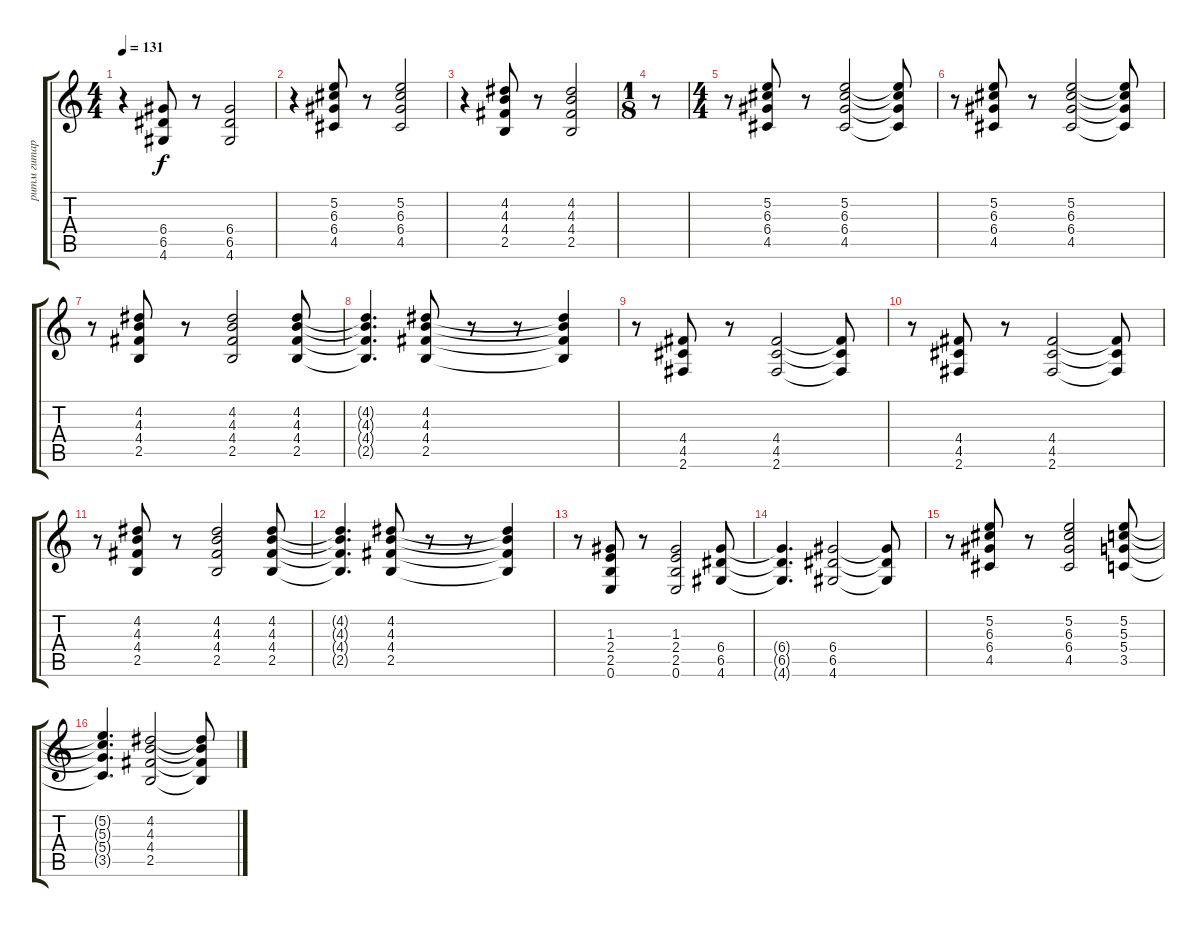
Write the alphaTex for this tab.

\track ("ритм гитара - акустика" "ритм гитар") {instrument acousticguitarsteel}
\staff {score tabs}
\tuning (E4 B3 G3 D3 A2 E2) {hide}
\ts (4 4)
\tempo 131
\clef g2
\ks c
r.4{dy f} (6.4 6.5 4.6).8 r.8 (6.4 6.5 4.6).2 |
r.4 (5.2 6.3 6.4 4.5).8 r.8 (5.2 6.3 6.4 4.5).2 |
r.4 (4.2 4.3 4.4 2.5).8 r.8 (4.2 4.3 4.4 2.5).2 |
\ts (1 8)
r.8 |
\ts (4 4)
r.8 (5.2 6.3 6.4 4.5).8 r.8 (5.2 6.3 6.4 4.5).2 (5.2{t} 6.3{t} 6.4{t} 4.5{t}).8 |
r.8 (5.2 6.3 6.4 4.5).8 r.8 (5.2 6.3 6.4 4.5).2 (5.2{t} 6.3{t} 6.4{t} 4.5{t}).8 |
r.8 (4.2 4.3 4.4 2.5).8 r.8 (4.2 4.3 4.4 2.5).2 (4.2 4.3 4.4 2.5).8 |
(4.2{t} 4.3{t} 4.4{t} 2.5{t}).4{d} (4.2 4.3 4.4 2.5).8 r.8 r.8 (4.2{t} 4.3{t} 4.4{t} 2.5{t}).4 |
r.8 (4.4 4.5 2.6).8 r.8 (4.4 4.5 2.6).2 (4.4{t} 4.5{t} 2.6{t}).8 |
r.8 (4.4 4.5 2.6).8 r.8 (4.4 4.5 2.6).2 (4.4{t} 4.5{t} 2.6{t}).8 |
r.8 (4.2 4.3 4.4 2.5).8 r.8 (4.2 4.3 4.4 2.5).2 (4.2 4.3 4.4 2.5).8 |
(4.2{t} 4.3{t} 4.4{t} 2.5{t}).4{d} (4.2 4.3 4.4 2.5).8 r.8 r.8 (4.2{t} 4.3{t} 4.4{t} 2.5{t}).4 |
r.8 (1.3 2.4 2.5 0.6).8 r.8 (1.3 2.4 2.5 0.6).2 (6.4 6.5 4.6).8 |
(6.4{t} 6.5{t} 4.6{t}).4{d} (6.4 6.5 4.6).2 (6.4{t} 6.5{t} 4.6{t}).8 |
r.8 (5.2 6.3 6.4 4.5).8 r.8 (5.2 6.3 6.4 4.5).2 (5.2 5.3 5.4 3.5).8 |
(5.2{t} 5.3{t} 5.4{t} 3.5{t}).4{d} (4.2 4.3 4.4 2.5).2 (4.2{t} 4.3{t} 4.4{t} 2.5{t}).8
